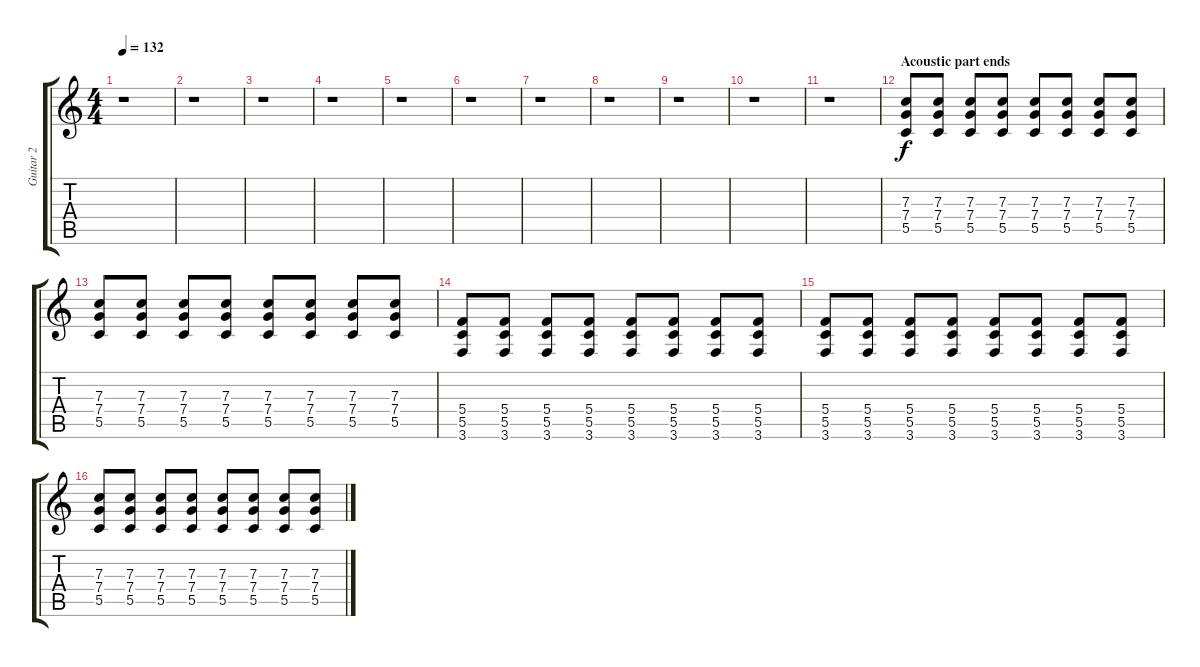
\track ("Guitar 2" "Guitar 2") {instrument acousticguitarsteel}
\staff {score tabs}
\tuning (D4 A3 F3 C3 G2 D2) {hide}
\ts (4 4)
\tempo 132
\clef g2
\ks c
r.1{dy f} |
r.1 |
r.1 |
r.1 |
r.1 |
r.1 |
r.1 |
r.1 |
r.1 |
r.1 |
r.1 |
\section ("" "Acoustic part ends")
(7.3 7.4 5.5).8{volume 13 instrument distortionguitar} (7.3 7.4 5.5).8 (7.3 7.4 5.5).8 (7.3 7.4 5.5).8 (7.3 7.4 5.5).8 (7.3 7.4 5.5).8 (7.3 7.4 5.5).8 (7.3 7.4 5.5).8 |
(7.3 7.4 5.5).8 (7.3 7.4 5.5).8 (7.3 7.4 5.5).8 (7.3 7.4 5.5).8 (7.3 7.4 5.5).8 (7.3 7.4 5.5).8 (7.3 7.4 5.5).8 (7.3 7.4 5.5).8 |
(5.4 5.5 3.6).8 (5.4 5.5 3.6).8 (5.4 5.5 3.6).8 (5.4 5.5 3.6).8 (5.4 5.5 3.6).8 (5.4 5.5 3.6).8 (5.4 5.5 3.6).8 (5.4 5.5 3.6).8 |
(5.4 5.5 3.6).8 (5.4 5.5 3.6).8 (5.4 5.5 3.6).8 (5.4 5.5 3.6).8 (5.4 5.5 3.6).8 (5.4 5.5 3.6).8 (5.4 5.5 3.6).8 (5.4 5.5 3.6).8 |
(7.3 7.4 5.5).8 (7.3 7.4 5.5).8 (7.3 7.4 5.5).8 (7.3 7.4 5.5).8 (7.3 7.4 5.5).8 (7.3 7.4 5.5).8 (7.3 7.4 5.5).8 (7.3 7.4 5.5).8
